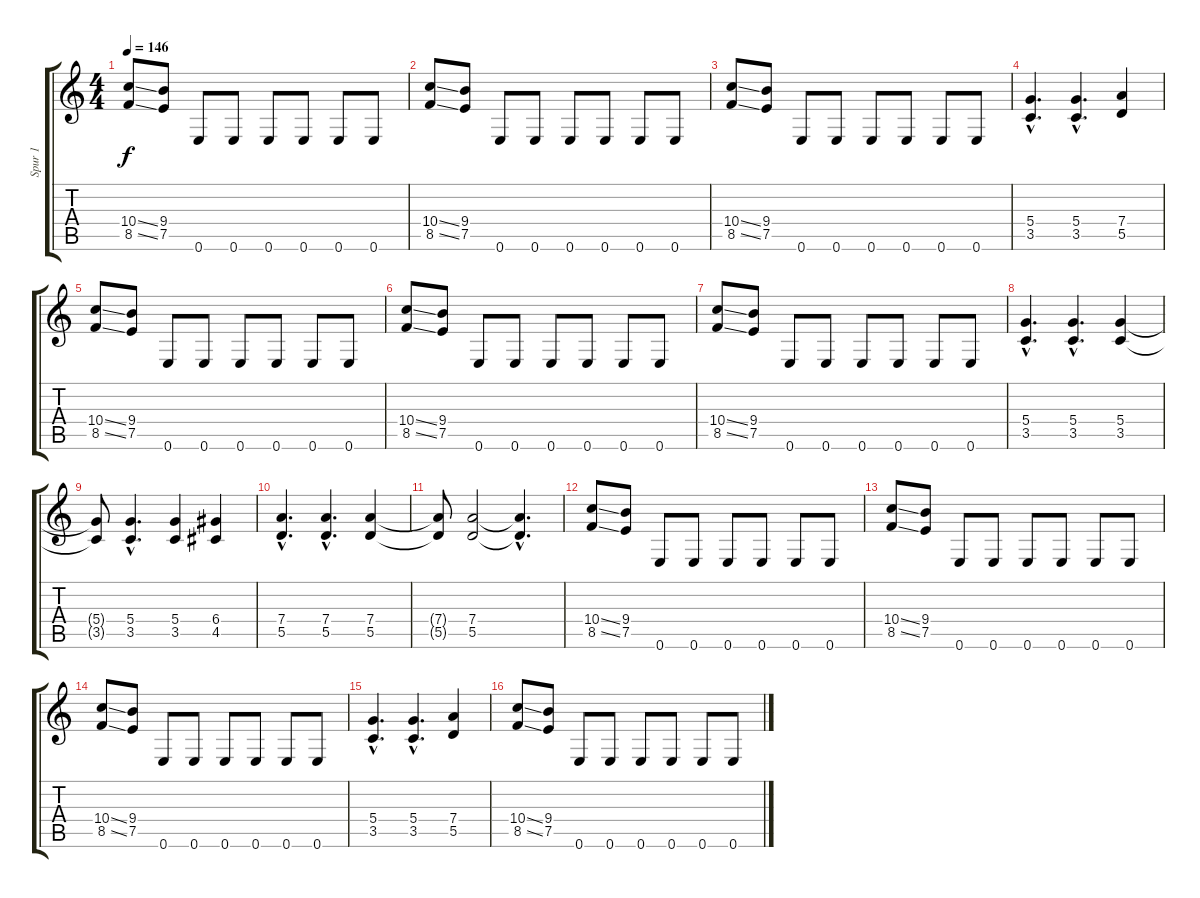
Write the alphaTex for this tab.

\track ("Spur 1" "Spur 1") {instrument distortionguitar}
\staff {score tabs}
\tuning (E4 B3 G3 D3 A2 E2) {hide}
\ts (4 4)
\tempo 146
\clef g2
\ks c
(10.4{ss} 8.5{ss}).8{dy f instrument distortionguitar} (9.4 7.5).8 0.6.8 0.6.8 0.6.8 0.6.8 0.6.8 0.6.8 |
(10.4{ss} 8.5{ss}).8 (9.4 7.5).8 0.6.8 0.6.8 0.6.8 0.6.8 0.6.8 0.6.8 |
(10.4{ss} 8.5{ss}).8 (9.4 7.5).8 0.6.8 0.6.8 0.6.8 0.6.8 0.6.8 0.6.8 |
(5.4{hac} 3.5{hac}).4{d} (5.4{hac} 3.5{hac}).4{d} (7.4 5.5).4 |
(10.4{ss} 8.5{ss}).8 (9.4 7.5).8 0.6.8 0.6.8 0.6.8 0.6.8 0.6.8 0.6.8 |
(10.4{ss} 8.5{ss}).8 (9.4 7.5).8 0.6.8 0.6.8 0.6.8 0.6.8 0.6.8 0.6.8 |
(10.4{ss} 8.5{ss}).8 (9.4 7.5).8 0.6.8 0.6.8 0.6.8 0.6.8 0.6.8 0.6.8 |
(5.4{hac} 3.5{hac}).4{d} (5.4{hac} 3.5{hac}).4{d} (5.4 3.5).4 |
(5.4{t} 3.5{t}).8 (5.4{hac} 3.5{hac}).4{d} (5.4 3.5).4 (6.4 4.5).4 |
(7.4{hac} 5.5{hac}).4{d} (7.4{hac} 5.5{hac}).4{d} (7.4 5.5).4 |
(7.4{t} 5.5{t}).8 (7.4 5.5).2 (7.4{hac t} 5.5{hac t}).4{d} |
(10.4{ss} 8.5{ss}).8 (9.4 7.5).8 0.6.8 0.6.8 0.6.8 0.6.8 0.6.8 0.6.8 |
(10.4{ss} 8.5{ss}).8 (9.4 7.5).8 0.6.8 0.6.8 0.6.8 0.6.8 0.6.8 0.6.8 |
(10.4{ss} 8.5{ss}).8 (9.4 7.5).8 0.6.8 0.6.8 0.6.8 0.6.8 0.6.8 0.6.8 |
(5.4{hac} 3.5{hac}).4{d} (5.4{hac} 3.5{hac}).4{d} (7.4 5.5).4 |
(10.4{ss} 8.5{ss}).8 (9.4 7.5).8 0.6.8 0.6.8 0.6.8 0.6.8 0.6.8 0.6.8
